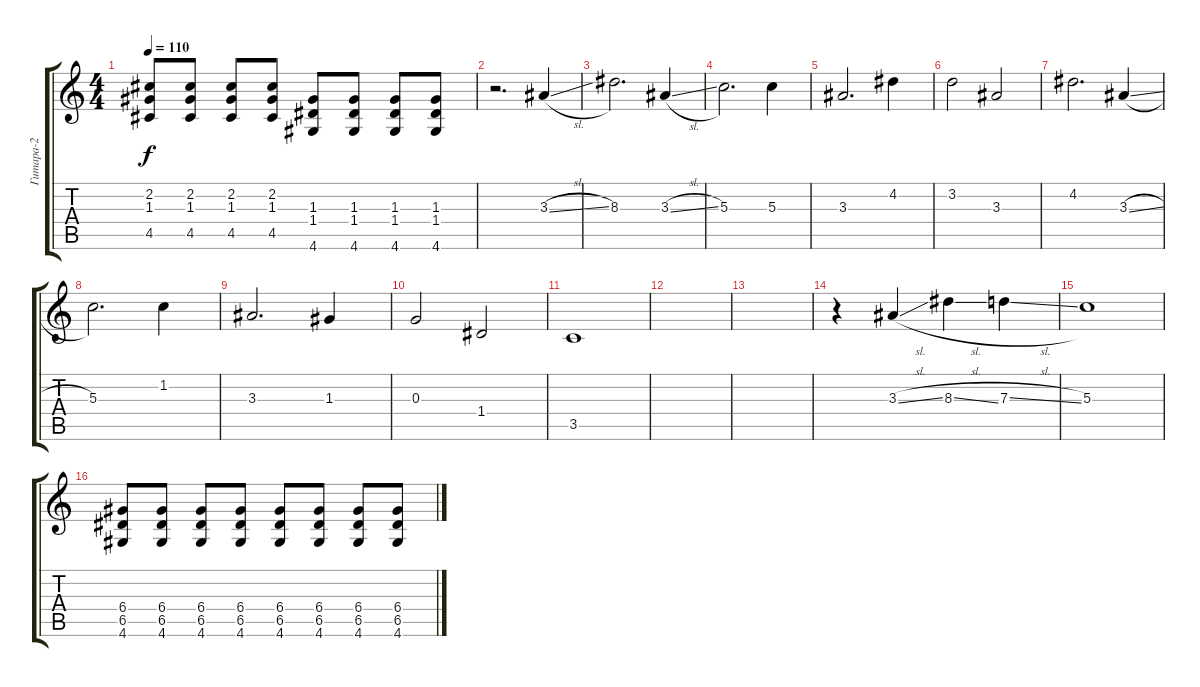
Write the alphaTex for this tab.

\track ("Гитара-2" "Гитара-2") {instrument overdrivenguitar}
\staff {score tabs}
\tuning (E4 B3 G3 D3 A2 E2) {hide}
\ts (4 4)
\tempo 110
\clef g2
\ks c
(2.2 1.3 4.5).8{dy f} (2.2 1.3 4.5).8 (2.2 1.3 4.5).8 (2.2 1.3 4.5).8 (1.3 1.4 4.6).8 (1.3 1.4 4.6).8 (1.3 1.4 4.6).8 (1.3 1.4 4.6).8 |
r.2{d volume 16 instrument overdrivenguitar} 3.3{sl}.4 |
8.3.2{d} 3.3{sl}.4 |
5.3.2{d} 5.3.4 |
3.3.2{d} 4.2.4 |
3.2.2 3.3.2 |
4.2.2{d} 3.3{sl}.4 |
5.3.2{d} 1.2.4 |
3.3.2{d} 1.3.4 |
0.3.2 1.4.2{volume 10} |
3.5.1 |
|
|
r.4 3.3{sl}.4 8.3{sl}.4 7.3{sl}.4 |
5.3.1 |
(6.4 6.5 4.6).8 (6.4 6.5 4.6).8 (6.4 6.5 4.6).8 (6.4 6.5 4.6).8 (6.4 6.5 4.6).8 (6.4 6.5 4.6).8 (6.4 6.5 4.6).8 (6.4 6.5 4.6).8
